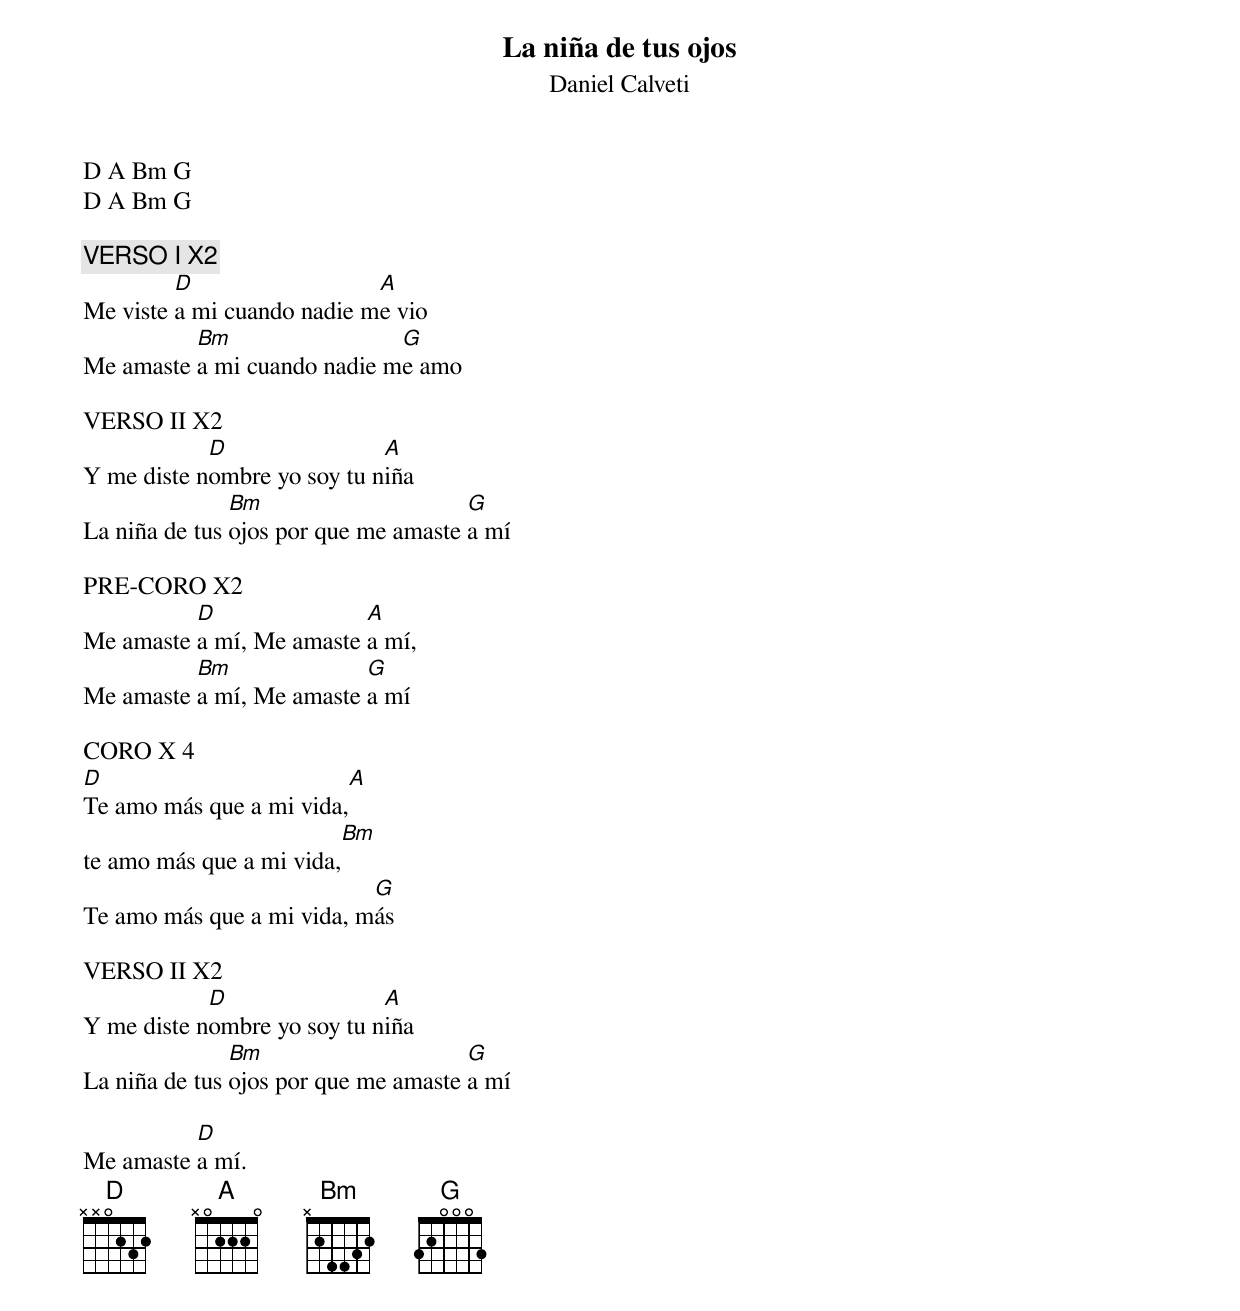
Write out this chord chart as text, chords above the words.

La niña de tus ojos
Daniel Calveti
D A Bm G
D A Bm G

VERSO I X2
         D                  A
Me viste a mi cuando nadie me vio
          Bm                 G
Me amaste a mi cuando nadie me amo

VERSO II X2
            D                A
Y me diste nombre yo soy tu niña
               Bm                     G
La niña de tus ojos por que me amaste a mí

PRE-CORO X2
          D               A
Me amaste a mí, Me amaste a mí,
          Bm              G
Me amaste a mí, Me amaste a mí

CORO X 4
D                        A
Te amo más que a mi vida,
                         Bm
te amo más que a mi vida,
                           G
Te amo más que a mi vida, más

VERSO II X2
            D                A
Y me diste nombre yo soy tu niña
               Bm                     G
La niña de tus ojos por que me amaste a mí

          D
Me amaste a mí.
